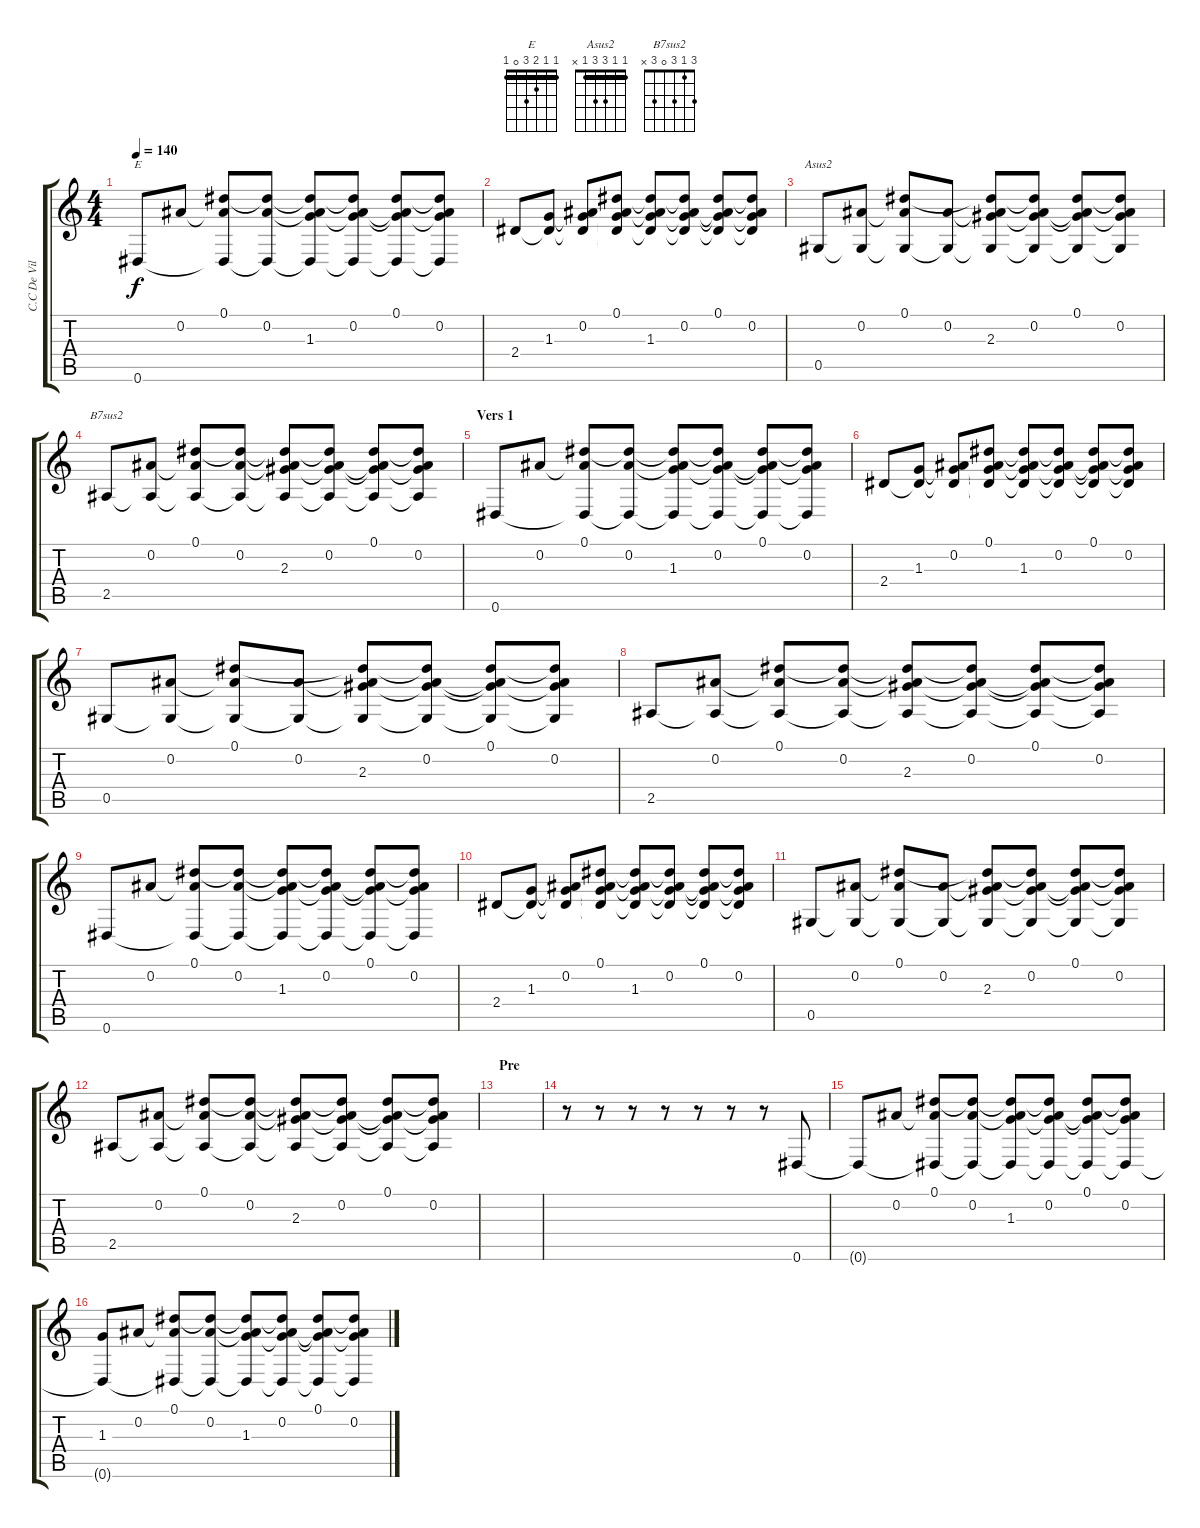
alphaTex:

\track ("C.C De Ville - Clean Guitar" "C.C De Vil") {instrument electricguitarclean}
\staff {score tabs}
\tuning (Eb4 Bb3 Gb3 Db3 Ab2 Eb2) {hide}
\chord ("E" 1 1 2 3 0 1) {barre 1}
\chord ("Asus2" 1 1 3 3 1 x) {barre 1}
\chord ("B7sus2" 3 1 3 0 3 x)
\ts (4 4)
\tempo 140
\clef g2
\ks c
0.6.8{ch "E" dy f} 0.2.8 (0.1 0.2{t} 0.6{t}).8 (0.1{t} 0.2 0.6{t}).8 (0.1{t} 0.2{t} 1.3 0.6{t}).8 (0.1{t} 0.2 1.3{t} 0.6{t}).8 (0.1 0.2{t} 1.3{t} 0.6{t}).8 (0.1{t} 0.2 1.3{t} 0.6{t}).8 |
2.4.8 (1.3 2.4{t}).8 (0.2 1.3{t} 2.4{t}).8 (0.1 0.2{t} 1.3{t} 2.4{t}).8 (0.1{t} 0.2{t} 1.3 2.4{t}).8 (0.1{t} 0.2 1.3{t} 2.4{t}).8 (0.1 0.2{t} 1.3{t} 2.4{t}).8 (0.1{t} 0.2 1.3{t} 2.4{t}).8 |
0.5.8{ch "Asus2"} (0.2 0.5{t}).8 (0.1 0.2{t} 0.5{t}).8 (0.2 0.5{t}).8 (0.1{t} 0.2{t} 2.3 0.5{t}).8 (0.1{t} 0.2 2.3{t} 0.5{t}).8 (0.1 0.2{t} 2.3{t} 0.5{t}).8 (0.1{t} 0.2 2.3{t} 0.5{t}).8 |
2.5.8{ch "B7sus2"} (0.2 2.5{t}).8 (0.1 0.2{t} 2.5{t}).8 (0.1{t} 0.2 2.5{t}).8 (0.1{t} 0.2{t} 2.3 2.5{t}).8 (0.1{t} 0.2 2.3{t} 2.5{t}).8 (0.1 0.2{t} 2.3{t} 2.5{t}).8 (0.1{t} 0.2 2.3{t} 2.5{t}).8 |
\section ("" "Vers 1")
0.6.8 0.2.8 (0.1 0.2{t} 0.6{t}).8 (0.1{t} 0.2 0.6{t}).8 (0.1{t} 0.2{t} 1.3 0.6{t}).8 (0.1{t} 0.2 1.3{t} 0.6{t}).8 (0.1 0.2{t} 1.3{t} 0.6{t}).8 (0.1{t} 0.2 1.3{t} 0.6{t}).8 |
2.4.8 (1.3 2.4{t}).8 (0.2 1.3{t} 2.4{t}).8 (0.1 0.2{t} 1.3{t} 2.4{t}).8 (0.1{t} 0.2{t} 1.3 2.4{t}).8 (0.1{t} 0.2 1.3{t} 2.4{t}).8 (0.1 0.2{t} 1.3{t} 2.4{t}).8 (0.1{t} 0.2 1.3{t} 2.4{t}).8 |
0.5.8 (0.2 0.5{t}).8 (0.1 0.2{t} 0.5{t}).8 (0.2 0.5{t}).8 (0.1{t} 0.2{t} 2.3 0.5{t}).8 (0.1{t} 0.2 2.3{t} 0.5{t}).8 (0.1 0.2{t} 2.3{t} 0.5{t}).8 (0.1{t} 0.2 2.3{t} 0.5{t}).8 |
2.5.8 (0.2 2.5{t}).8 (0.1 0.2{t} 2.5{t}).8 (0.1{t} 0.2 2.5{t}).8 (0.1{t} 0.2{t} 2.3 2.5{t}).8 (0.1{t} 0.2 2.3{t} 2.5{t}).8 (0.1 0.2{t} 2.3{t} 2.5{t}).8 (0.1{t} 0.2 2.3{t} 2.5{t}).8 |
0.6.8 0.2.8 (0.1 0.2{t} 0.6{t}).8 (0.1{t} 0.2 0.6{t}).8 (0.1{t} 0.2{t} 1.3 0.6{t}).8 (0.1{t} 0.2 1.3{t} 0.6{t}).8 (0.1 0.2{t} 1.3{t} 0.6{t}).8 (0.1{t} 0.2 1.3{t} 0.6{t}).8 |
2.4.8 (1.3 2.4{t}).8 (0.2 1.3{t} 2.4{t}).8 (0.1 0.2{t} 1.3{t} 2.4{t}).8 (0.1{t} 0.2{t} 1.3 2.4{t}).8 (0.1{t} 0.2 1.3{t} 2.4{t}).8 (0.1 0.2{t} 1.3{t} 2.4{t}).8 (0.1{t} 0.2 1.3{t} 2.4{t}).8 |
0.5.8 (0.2 0.5{t}).8 (0.1 0.2{t} 0.5{t}).8 (0.2 0.5{t}).8 (0.1{t} 0.2{t} 2.3 0.5{t}).8 (0.1{t} 0.2 2.3{t} 0.5{t}).8 (0.1 0.2{t} 2.3{t} 0.5{t}).8 (0.1{t} 0.2 2.3{t} 0.5{t}).8 |
2.5.8 (0.2 2.5{t}).8 (0.1 0.2{t} 2.5{t}).8 (0.1{t} 0.2 2.5{t}).8 (0.1{t} 0.2{t} 2.3 2.5{t}).8 (0.1{t} 0.2 2.3{t} 2.5{t}).8 (0.1 0.2{t} 2.3{t} 2.5{t}).8 (0.1{t} 0.2 2.3{t} 2.5{t}).8 |
\section ("" "Pre")
|
r.8 r.8 r.8 r.8 r.8 r.8 r.8 0.6.8 |
0.6{t}.8 0.2.8 (0.1 0.2{t} 0.6{t}).8 (0.1{t} 0.2 0.6{t}).8 (0.1{t} 0.2{t} 1.3 0.6{t}).8 (0.1{t} 0.2 1.3{t} 0.6{t}).8 (0.1 0.2{t} 1.3{t} 0.6{t}).8 (0.1{t} 0.2 1.3{t} 0.6{t}).8 |
(1.3 0.6{t}).8 0.2.8 (0.1 0.2{t} 0.6{t}).8 (0.1{t} 0.2 0.6{t}).8 (0.1{t} 0.2{t} 1.3 0.6{t}).8 (0.1{t} 0.2 1.3{t} 0.6{t}).8 (0.1 0.2{t} 1.3{t} 0.6{t}).8 (0.1{t} 0.2 1.3{t} 0.6{t}).8
